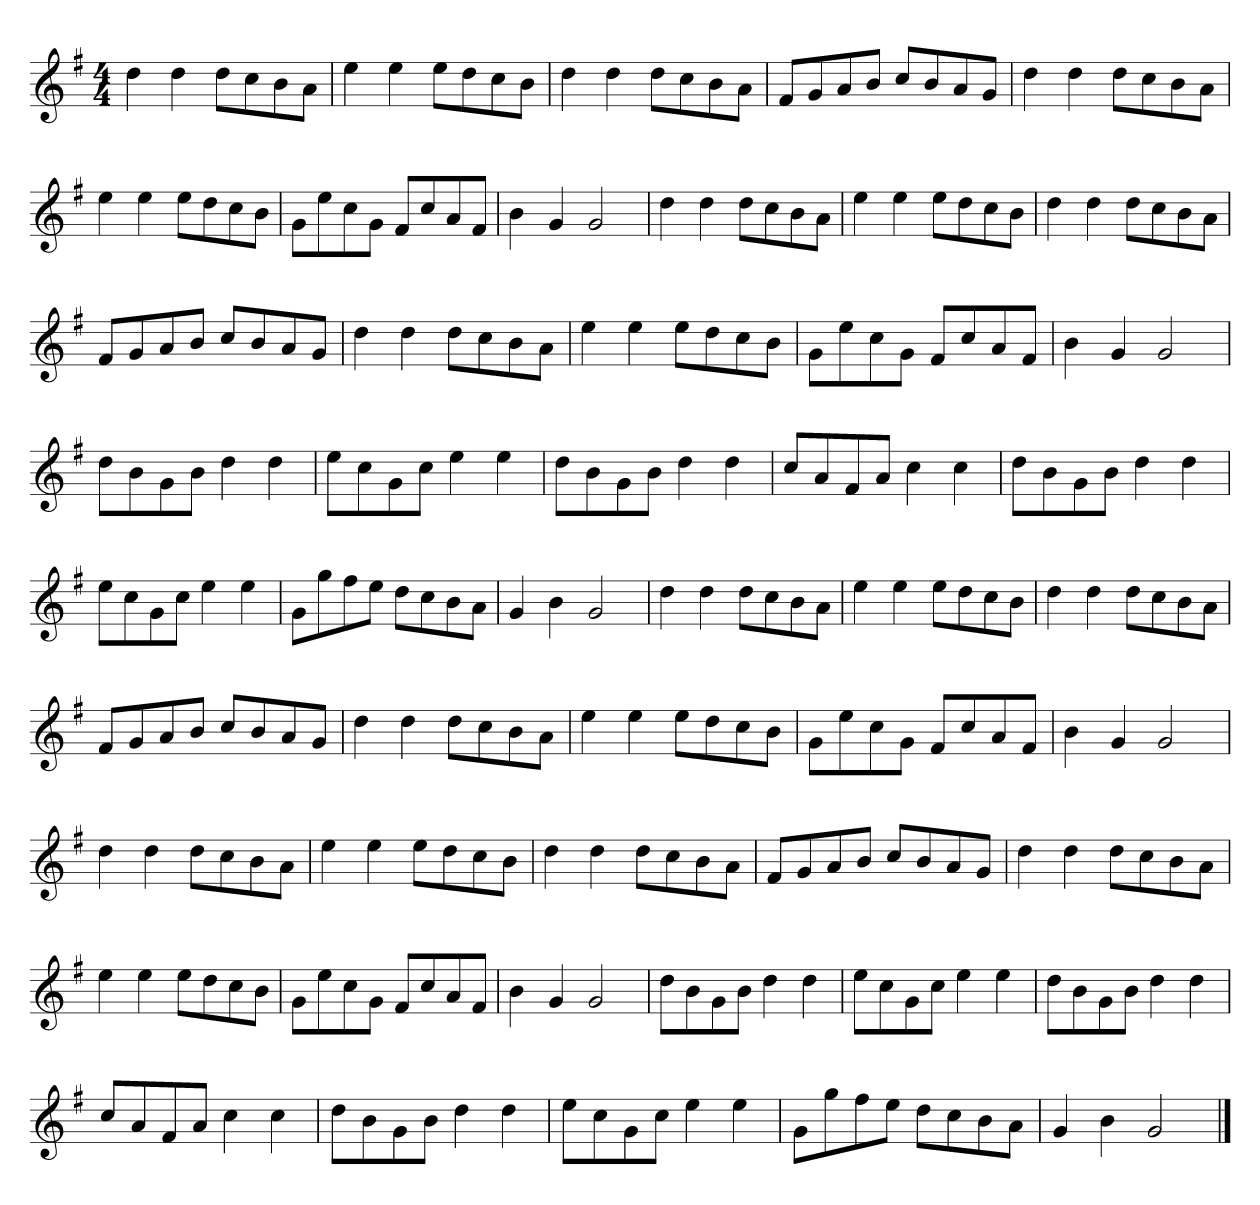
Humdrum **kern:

**kern
*part1
*staff1
*clefG2
*k[f#]
*M4/4
=
4dd\
4dd\
8dd\L
8cc\
8b\
8a\J
=
4ee\
4ee\
8ee\L
8dd\
8cc\
8b\J
=
4dd\
4dd\
8dd\L
8cc\
8b\
8a\J
=
8f#/L
8g/
8a/
8b/J
8cc/L
8b/
8a/
8g/J
=
4dd\
4dd\
8dd\L
8cc\
8b\
8a\J
=
4ee\
4ee\
8ee\L
8dd\
8cc\
8b\J
=
8g\L
8ee\
8cc\
8g\J
8f#/L
8cc/
8a/
8f#/J
=
4b\
4g/
2g/
=
4dd\
4dd\
8dd\L
8cc\
8b\
8a\J
=
4ee\
4ee\
8ee\L
8dd\
8cc\
8b\J
=
4dd\
4dd\
8dd\L
8cc\
8b\
8a\J
=
8f#/L
8g/
8a/
8b/J
8cc/L
8b/
8a/
8g/J
=
4dd\
4dd\
8dd\L
8cc\
8b\
8a\J
=
4ee\
4ee\
8ee\L
8dd\
8cc\
8b\J
=
8g\L
8ee\
8cc\
8g\J
8f#/L
8cc/
8a/
8f#/J
=
4b\
4g/
2g/
=
8dd\L
8b\
8g\
8b\J
4dd\
4dd\
=
8ee\L
8cc\
8g\
8cc\J
4ee\
4ee\
=
8dd\L
8b\
8g\
8b\J
4dd\
4dd\
=
8cc/L
8a/
8f#/
8a/J
4cc\
4cc\
=
8dd\L
8b\
8g\
8b\J
4dd\
4dd\
=
8ee\L
8cc\
8g\
8cc\J
4ee\
4ee\
=
8g\L
8gg\
8ff#\
8ee\J
8dd\L
8cc\
8b\
8a\J
=
4g/
4b\
2g/
=
4dd\
4dd\
8dd\L
8cc\
8b\
8a\J
=
4ee\
4ee\
8ee\L
8dd\
8cc\
8b\J
=
4dd\
4dd\
8dd\L
8cc\
8b\
8a\J
=
8f#/L
8g/
8a/
8b/J
8cc/L
8b/
8a/
8g/J
=
4dd\
4dd\
8dd\L
8cc\
8b\
8a\J
=
4ee\
4ee\
8ee\L
8dd\
8cc\
8b\J
=
8g\L
8ee\
8cc\
8g\J
8f#/L
8cc/
8a/
8f#/J
=
4b\
4g/
2g/
=
4dd\
4dd\
8dd\L
8cc\
8b\
8a\J
=
4ee\
4ee\
8ee\L
8dd\
8cc\
8b\J
=
4dd\
4dd\
8dd\L
8cc\
8b\
8a\J
=
8f#/L
8g/
8a/
8b/J
8cc/L
8b/
8a/
8g/J
=
4dd\
4dd\
8dd\L
8cc\
8b\
8a\J
=
4ee\
4ee\
8ee\L
8dd\
8cc\
8b\J
=
8g\L
8ee\
8cc\
8g\J
8f#/L
8cc/
8a/
8f#/J
=
4b\
4g/
2g/
=
8dd\L
8b\
8g\
8b\J
4dd\
4dd\
=
8ee\L
8cc\
8g\
8cc\J
4ee\
4ee\
=
8dd\L
8b\
8g\
8b\J
4dd\
4dd\
=
8cc/L
8a/
8f#/
8a/J
4cc\
4cc\
=
8dd\L
8b\
8g\
8b\J
4dd\
4dd\
=
8ee\L
8cc\
8g\
8cc\J
4ee\
4ee\
=
8g\L
8gg\
8ff#\
8ee\J
8dd\L
8cc\
8b\
8a\J
=
4g/
4b\
2g/
==
*-
